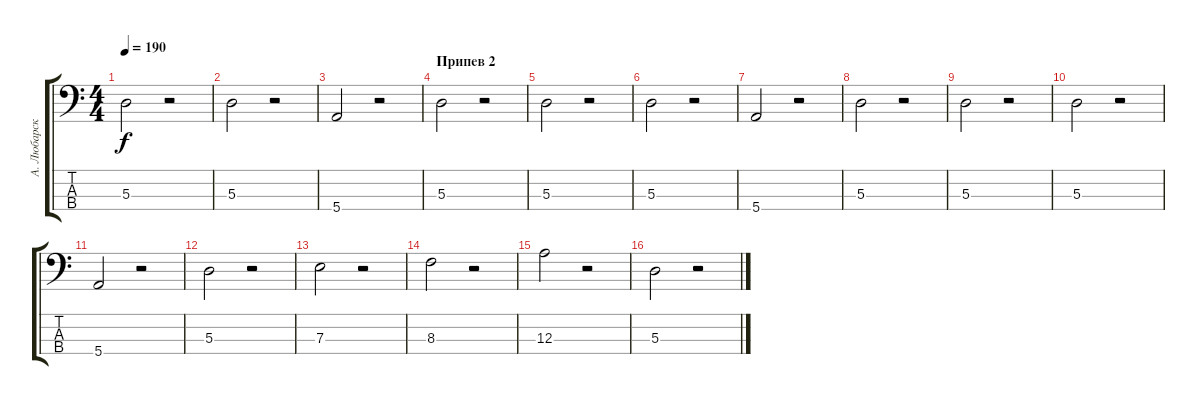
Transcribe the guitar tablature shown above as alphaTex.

\track ("А. Любарский" "А. Любарск") {instrument synthbass2}
\staff {score tabs}
\tuning (G2 D2 A1 E1) {hide}
\ts (4 4)
\tempo 190
\clef f4
\ks c
5.3.2{dy f} r.2 |
5.3.2 r.2 |
5.4.2 r.2 |
\section ("" "Припев 2")
5.3.2 r.2 |
5.3.2 r.2 |
5.3.2 r.2 |
5.4.2 r.2 |
5.3.2 r.2 |
5.3.2 r.2 |
5.3.2 r.2 |
5.4.2 r.2 |
5.3.2 r.2 |
7.3.2 r.2 |
8.3.2 r.2 |
12.3.2 r.2 |
5.3.2 r.2
